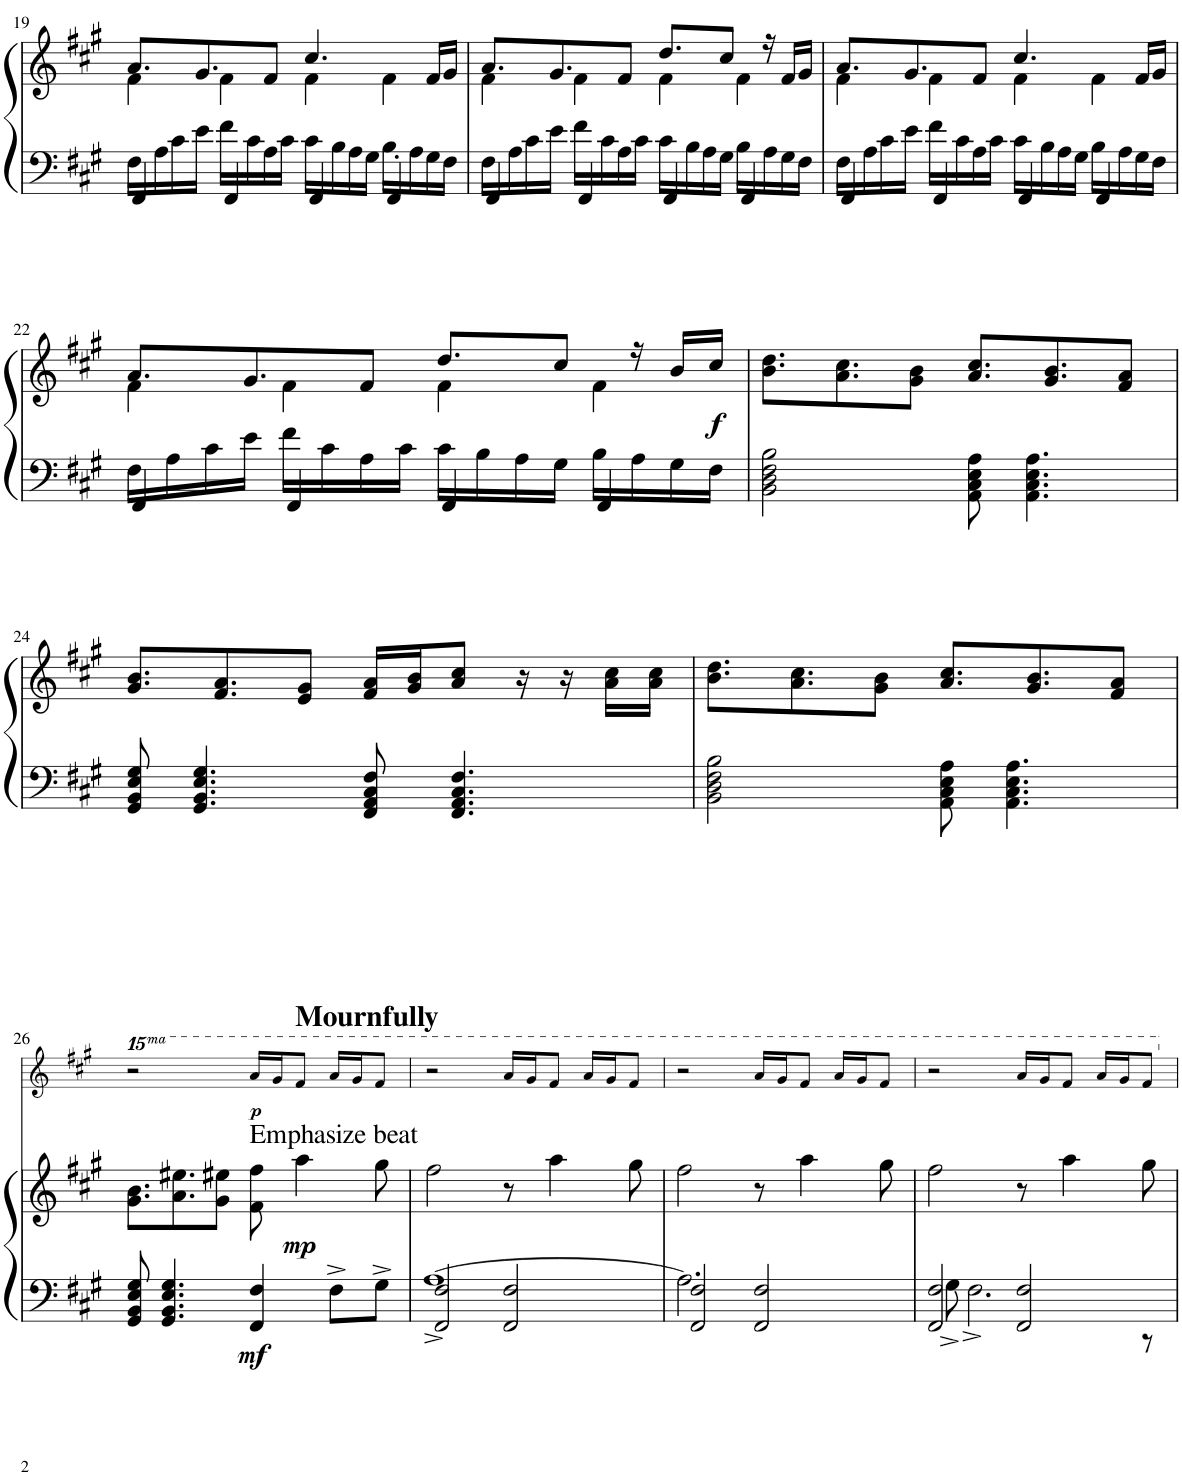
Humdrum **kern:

**kern	**kern	**dynam	**kern	**dynam
*part2	*part2	*part2	*part1	*part1
*staff3	*staff2	*staff2/3	*staff1	*staff1
*I"Piano	*	*	*I"Piano	*
*I'Pno	*	*	*I'Pno	*
!!LO:PB:g=z
*clefF4	*clefG2	*	*clefG2	*
*k[f#c#g#]	*k[f#c#g#]	*	*k[f#c#g#]	*
*M4/4	*M4/4	*	*M4/4	*
=19	=19	=19	=19	=19
*^	*^	*	*	*
4FF#/	16F#\LL	8.a/L	4f#\	.	1r	.
.	16A\	.	.	.	.	.
.	16c#\	.	.	.	.	.
.	16e\JJ	8.g#/	.	.	.	.
4FF#/	16f#\LL	.	4f#\	.	.	.
.	16c#\	.	.	.	.	.
.	16A\	8f#/J	.	.	.	.
.	16c#\JJ	.	.	.	.	.
4FF#/	16c#\LL	4.cc#/	4f#\	.	.	.
.	16B\	.	.	.	.	.
.	16A\	.	.	.	.	.
.	16G#\JJ	.	.	.	.	.
4FF#'/	16B\LL	.	4f#\	.	.	.
.	16A\	.	.	.	.	.
.	16G#\	16f#/LL	.	.	.	.
.	16F#\JJ	16g#/JJ	.	.	.	.
=20	=20	=20	=20	=20	=20	=20
4FF#/	16F#\LL	8.a/L	4f#\	.	1r	.
.	16A\	.	.	.	.	.
.	16c#\	.	.	.	.	.
.	16e\JJ	8.g#/	.	.	.	.
4FF#/	16f#\LL	.	4f#\	.	.	.
.	16c#\	.	.	.	.	.
.	16A\	8f#/J	.	.	.	.
.	16c#\JJ	.	.	.	.	.
4FF#/	16c#\LL	8.dd/L	4f#\	.	.	.
.	16B\	.	.	.	.	.
.	16A\	.	.	.	.	.
.	16G#\JJ	8cc#/J	.	.	.	.
4FF#/	16B\LL	.	4f#\	.	.	.
.	16A\	16r	.	.	.	.
.	16G#\	16f#/LL	.	.	.	.
.	16F#\JJ	16g#/JJ	.	.	.	.
=21	=21	=21	=21	=21	=21	=21
4FF#/	16F#\LL	8.a/L	4f#\	.	1r	.
.	16A\	.	.	.	.	.
.	16c#\	.	.	.	.	.
.	16e\JJ	8.g#/	.	.	.	.
4FF#/	16f#\LL	.	4f#\	.	.	.
.	16c#\	.	.	.	.	.
.	16A\	8f#/J	.	.	.	.
.	16c#\JJ	.	.	.	.	.
4FF#/	16c#\LL	4.cc#/	4f#\	.	.	.
.	16B\	.	.	.	.	.
.	16A\	.	.	.	.	.
.	16G#\JJ	.	.	.	.	.
4FF#/	16B\LL	.	4f#\	.	.	.
.	16A\	.	.	.	.	.
.	16G#\	16f#/LL	.	.	.	.
.	16F#\JJ	16g#/JJ	.	.	.	.
!!LO:LB:g=z
=22	=22	=22	=22	=22	=22	=22
4FF#/	16F#\LL	8.a/L	4f#\	.	1r	.
.	16A\	.	.	.	.	.
.	16c#\	.	.	.	.	.
.	16e\JJ	8.g#/	.	.	.	.
4FF#/	16f#\LL	.	4f#\	.	.	.
.	16c#\	.	.	.	.	.
.	16A\	8f#/J	.	.	.	.
.	16c#\JJ	.	.	.	.	.
4FF#/	16c#\LL	8.dd/L	4f#\	.	.	.
.	16B\	.	.	.	.	.
.	16A\	.	.	.	.	.
.	16G#\JJ	8cc#/J	.	.	.	.
4FF#/	16B\LL	.	4f#\	.	.	.
.	16A\	16r	.	.	.	.
.	16G#\	16b/LL	.	.	.	.
!	!	!	!	!LO:DY:b	!	!
.	16F#\JJ	16cc#/JJ	.	f	.	.
*v	*v	*	*	*	*	*
*	*v	*v	*	*	*
=23	=23	=23	=23	=23
2BB\ 2D\ 2F#\ 2B\	8.b\ 8.dd\L	.	1r	.
.	8.a\ 8.cc#\	.	.	.
.	8g#\ 8b\J	.	.	.
8AA\ 8C#\ 8E\ 8A\	8.a/ 8.cc#/L	.	.	.
4.AA\ 4.C#\ 4.E\ 4.A\	.	.	.	.
.	8.g#/ 8.b/	.	.	.
.	8f#/ 8a/J	.	.	.
!!LO:LB:g=z
=24	=24	=24	=24	=24
8GG#/ 8BB/ 8E/ 8G#/	8.g#/ 8.b/L	.	1r	.
4.GG#/ 4.BB/ 4.E/ 4.G#/	.	.	.	.
.	8.f#/ 8.a/	.	.	.
.	8e/ 8g#/J	.	.	.
8FF#/ 8AA/ 8C#/ 8F#/	16f#/ 16a/LL	.	.	.
.	16g#/ 16b/J	.	.	.
4.FF#/ 4.AA/ 4.C#/ 4.F#/	8a/ 8cc#/J	.	.	.
.	16r	.	.	.
.	16r	.	.	.
.	16a\ 16cc#\LL	.	.	.
.	16a\ 16cc#\JJ	.	.	.
=25	=25	=25	=25	=25
2BB\ 2D\ 2F#\ 2B\	8.b\ 8.dd\L	.	1r	.
.	8.a\ 8.cc#\	.	.	.
.	8g#\ 8b\J	.	.	.
8AA\ 8C#\ 8E\ 8A\	8.a/ 8.cc#/L	.	.	.
4.AA\ 4.C#\ 4.E\ 4.A\	.	.	.	.
.	8.g#/ 8.b/	.	.	.
.	8f#/ 8a/J	.	.	.
!!LO:LB:g=z
=26	=26	=26	=26	=26
*	*	*	*15ma	*
8GG#/ 8BB/ 8E/ 8G#/	8.g#\ 8.b\L	.	2r	.
4.GG#/ 4.BB/ 4.E/ 4.G#/	.	.	.	.
.	8.a\ 8.ee#X\	.	.	.
.	8g#\ 8ee#X\J	.	.	.
!	!	!	!LO:TX:b:t=Emphasize beat	!
!	!	!LO:DY:b=2	!	!LO:DY:b
4FF#/ 4F#/	8f#\ 8ff#\	mf	16aaa/LL	p
.	.	.	16ggg#/J	.
!	!	!	!LO:TX:a:B:t=Mournfully	!
!	!	!LO:DY:b	!	!
.	4aa\	mp	8fff#/J	.
8F#^\L	.	.	16aaa/LL	.
.	.	.	16ggg#/J	.
8G#^\J	8gg#\	.	8fff#/J	.
=27	=27	=27	=27	=27
*^	*	*	*	*
2FF#/ 2F#/	[>1A^	2ff#\	.	2r	.
2FF#/ 2F#/	.	8r	.	16aaa/LL	.
.	.	.	.	16ggg#/J	.
.	.	4aa\	.	8fff#/J	.
.	.	.	.	16aaa/LL	.
.	.	.	.	16ggg#/J	.
.	.	8gg#\	.	8fff#/J	.
=28	=28	=28	=28	=28	=28
2FF#/ 2F#/	2.A\]	2ff#\	.	2r	.
2FF#/ 2F#/	.	8r	.	16aaa/LL	.
.	.	.	.	16ggg#/J	.
.	.	4aa\	.	8fff#/J	.
.	4ryy	.	.	16aaa/LL	.
.	.	.	.	16ggg#/J	.
.	.	8gg#\	.	8fff#/J	.
=29	=29	=29	=29	=29	=29
2FF#/ 2F#/	8G#^\	2ff#\	.	2r	.
.	2.F#^\	.	.	.	.
2FF#/ 2F#/	.	8r	.	16aaa/LL	.
.	.	.	.	16ggg#/J	.
.	.	4aa\	.	8fff#/J	.
.	.	.	.	16aaa/LL	.
.	.	.	.	16ggg#/J	.
.	8r	8gg#\	.	8fff#/J	.
*	*	*	*	*X15ma	*
*v	*v	*	*	*	*
=	=	=	=	=
*-	*-	*-	*-	*-
